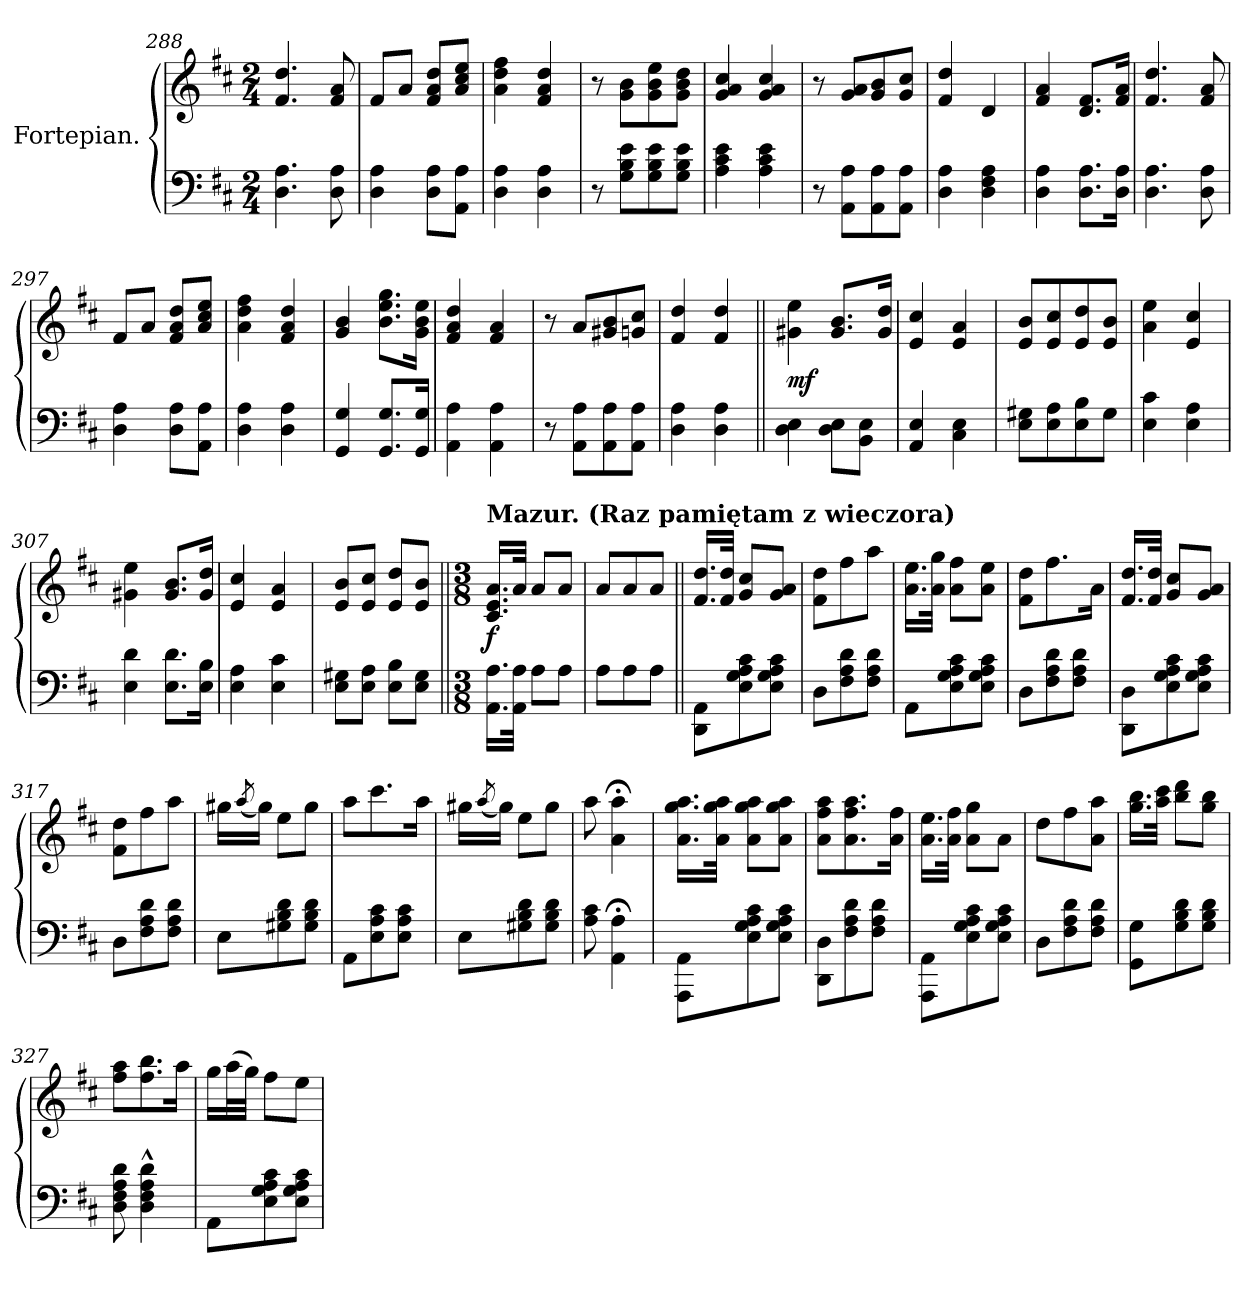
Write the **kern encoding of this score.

**kern	**kern	**dynam
*part1	*part1	*part1
*staff2	*staff1	*staff1/2
*I"Fortepian.	*	*
*clefF4	*clefG2	*
*k[f#c#]	*k[f#c#]	*
*M2/4	*M2/4	*
=288	=288	=288
4.D\ 4.A\	4.f#/ 4.dd/	.
8D\ 8A\	8f#/ 8a/	.
=289	=289	=289
4D\ 4A\	8f#/L	.
.	8a/J	.
8D\ 8A\L	8f#/ 8a/ 8dd/L	.
8AA\ 8A\J	8a/ 8cc#/ 8ee/J	.
=290	=290	=290
4D\ 4A\	4a\ 4dd\ 4ff#\	.
4D\ 4A\	4f#/ 4a/ 4dd/	.
=291	=291	=291
8r	8r	.
8G\ 8B\ 8e\L	8g\ 8b\L	.
8G\ 8B\ 8e\	8g\ 8b\ 8ee\	.
8G\ 8B\ 8e\J	8g\ 8b\ 8dd\J	.
=292	=292	=292
4A\ 4c#\ 4e\	4g/ 4a/ 4cc#/	.
4A\ 4c#\ 4e\	4g/ 4a/ 4cc#/	.
=293	=293	=293
8r	8r	.
8AA\ 8A\L	8g/ 8a/L	.
8AA\ 8A\	8g/ 8b/	.
8AA\ 8A\J	8g/ 8cc#/J	.
=294	=294	=294
4D\ 4A\	4f#/ 4dd/	.
4D\ 4F#\ 4A\	4d/	.
=295	=295	=295
4D\ 4A\	4f#/ 4a/	.
8.D\ 8.A\L	8.d/ 8.f#/L	.
16D\ 16A\Jk	16f#/ 16a/Jk	.
=296	=296	=296
4.D\ 4.A\	4.f#/ 4.dd/	.
8D\ 8A\	8f#/ 8a/	.
=297	=297	=297
4D\ 4A\	8f#/L	.
.	8a/J	.
8D\ 8A\L	8f#/ 8a/ 8dd/L	.
8AA\ 8A\J	8a/ 8cc#/ 8ee/J	.
=298	=298	=298
4D\ 4A\	4a\ 4dd\ 4ff#\	.
4D\ 4A\	4f#/ 4a/ 4dd/	.
=299	=299	=299
4GG/ 4G/	4g/ 4b/	.
8.GG/ 8.G/L	8.b\ 8.ee\ 8.gg\L	.
16GG/ 16G/Jk	16g\ 16b\ 16ee\Jk	.
=300	=300	=300
4AA\ 4A\	4f#/ 4a/ 4dd/	.
4AA\ 4A\	4f#/ 4a/	.
=301	=301	=301
8r	8r	.
8AA\ 8A\L	8a/L	.
8AA\ 8A\	8g#X/ 8b/	.
8AA\ 8A\J	8gn/ 8cc#/J	.
=302	=302	=302
4D\ 4A\	4f#/ 4dd/	.
4D\ 4A\	4f#/ 4dd/	.
=303||	=303||	=303||
4D\ 4E\	4g#X\ 4ee\	mf
8D\ 8E\L	8.g#/ 8.b/L	.
8BB\ 8E\J	.	.
.	16g#/ 16dd/Jk	.
=304	=304	=304
4AA/ 4E/	4e/ 4cc#/	.
4C#\ 4E\	4e/ 4a/	.
=305	=305	=305
8E\ 8G#X\L	8e/ 8b/L	.
8E\ 8A\	8e/ 8cc#/	.
8E\ 8B\	8e/ 8dd/	.
8G#\J	8e/ 8b/J	.
=306	=306	=306
4E\ 4c#\	4a\ 4ee\	.
4E\ 4A\	4e/ 4cc#/	.
=307	=307	=307
4E\ 4d\	4g#X\ 4ee\	.
8.E\ 8.d\L	8.g#/ 8.b/L	.
16E\ 16B\Jk	16g#/ 16dd/Jk	.
=308	=308	=308
4E\ 4A\	4e/ 4cc#/	.
4E\ 4c#\	4e/ 4a/	.
=309	=309	=309
8E\ 8G#X\L	8e/ 8b/L	.
8E\ 8A\J	8e/ 8cc#/J	.
8E\ 8B\L	8e/ 8dd/L	.
8E\ 8G#\J	8e/ 8b/J	.
=310||	=310||	=310||
*M3/8	*M3/8	*
!	!LO:TX:a:B:t=Mazur. (Raz pamiętam z wieczora)	!
16.AA\ 16.A\LL	16.c#/ 16.e/ 16.a/LL	f
32AA\ 32A\JJk	32a/JJk	.
8A\L	8a/L	.
8A\J	8a/J	.
=311	=311	=311
8A\L	8a/L	.
8A\	8a/	.
8A\J	8a/J	.
=312||	=312||	=312||
8DD\ 8AA\L	16.f#/ 16.dd/LL	.
.	32f#/ 32dd/JJk	.
8E\ 8G\ 8A\ 8c#\	8g/ 8cc#/L	.
8E\ 8G\ 8A\ 8c#\J	8g/ 8a/J	.
=313	=313	=313
8D\L	8f#\ 8dd\L	.
8F#\ 8A\ 8d\	8ff#\	.
8F#\ 8A\ 8d\J	8aa\J	.
=314	=314	=314
8AA\L	16.a\ 16.ee\LL	.
.	32a\ 32gg\JJk	.
8E\ 8G\ 8A\ 8c#\	8a\ 8ff#\L	.
8E\ 8G\ 8A\ 8c#\J	8a\ 8ee\J	.
=315	=315	=315
8D\L	8f#\ 8dd\L	.
8F#\ 8A\ 8d\	8.ff#\	.
8F#\ 8A\ 8d\J	.	.
.	16a\Jk	.
=316	=316	=316
8DD\ 8D\L	16.f#/ 16.dd/LL	.
.	32f#/ 32dd/JJk	.
8E\ 8G\ 8A\ 8c#\	8g/ 8cc#/L	.
8E\ 8G\ 8A\ 8c#\J	8g/ 8a/J	.
=317	=317	=317
8D\L	8f#\ 8dd\L	.
8F#\ 8A\ 8d\	8ff#\	.
8F#\ 8A\ 8d\J	8aa\J	.
=318	=318	=318
8E\L	16gg#X\LL	.
.	(8qaa/	.
.	16gg#\JJ)	.
8G#X\ 8B\ 8d\	8ee\L	.
8G#\ 8B\ 8d\J	8gg#\J	.
=319	=319	=319
8AA\L	8aa\L	.
8E\ 8A\ 8c#\	8.ccc#\	.
8E\ 8A\ 8c#\J	.	.
.	16aa\Jk	.
=320	=320	=320
8E\L	16gg#X\LL	.
.	(8qaa/	.
.	16gg#\JJ)	.
8G#X\ 8B\ 8d\	8ee\L	.
8G#\ 8B\ 8d\J	8gg#\J	.
=321	=321	=321
8A\ 8c#\	8aa\	.
4AA;<\ 4A;<\	4a;<\ 4aa;<\	.
=322	=322	=322
8AAA\ 8AA\L	16.a\ 16.gg\ 16.aa\LL	.
.	32a\ 32gg\ 32aa\JJk	.
8E\ 8G\ 8A\ 8c#\	8a\ 8gg\ 8aa\L	.
8E\ 8G\ 8A\ 8c#\J	8a\ 8gg\ 8aa\J	.
=323	=323	=323
8DD\ 8D\L	8a\ 8ff#\ 8aa\L	.
8F#\ 8A\ 8d\	8.a\ 8.ff#\ 8.aa\	.
8F#\ 8A\ 8d\J	.	.
.	16a\ 16ff#\Jk	.
=324	=324	=324
8AAA\ 8AA\L	16.a\ 16.ee\LL	.
.	32a\ 32ff#\JJk	.
8E\ 8G\ 8A\ 8c#\	8a\ 8gg\L	.
8E\ 8G\ 8A\ 8c#\J	8a\J	.
=325	=325	=325
8D\L	8dd\L	.
8F#\ 8A\ 8d\	8ff#\	.
8F#\ 8A\ 8d\J	8a\ 8aa\J	.
=326	=326	=326
8GG\ 8G\L	16.gg\ 16.bb\LL	.
.	32aa\ 32ccc#\JJk	.
8G\ 8B\ 8d\	8bb\ 8ddd\L	.
8G\ 8B\ 8d\J	8gg\ 8bb\J	.
=327	=327	=327
8D\ 8F#\ 8A\ 8d\	8ff#\ 8aa\L	.
4D^^\ 4F#^^\ 4A^^\ 4d^^\	8.ff#\ 8.bb\	.
.	16aa\Jk	.
=328	=328	=328
8AA\L	16gg\LL	.
.	(32aa\L	.
.	32gg\JJJ)	.
8E\ 8G\ 8A\ 8c#\	8ff#\L	.
8E\ 8G\ 8A\ 8c#\J	8ee\J	.
=	=	=
*-	*-	*-
